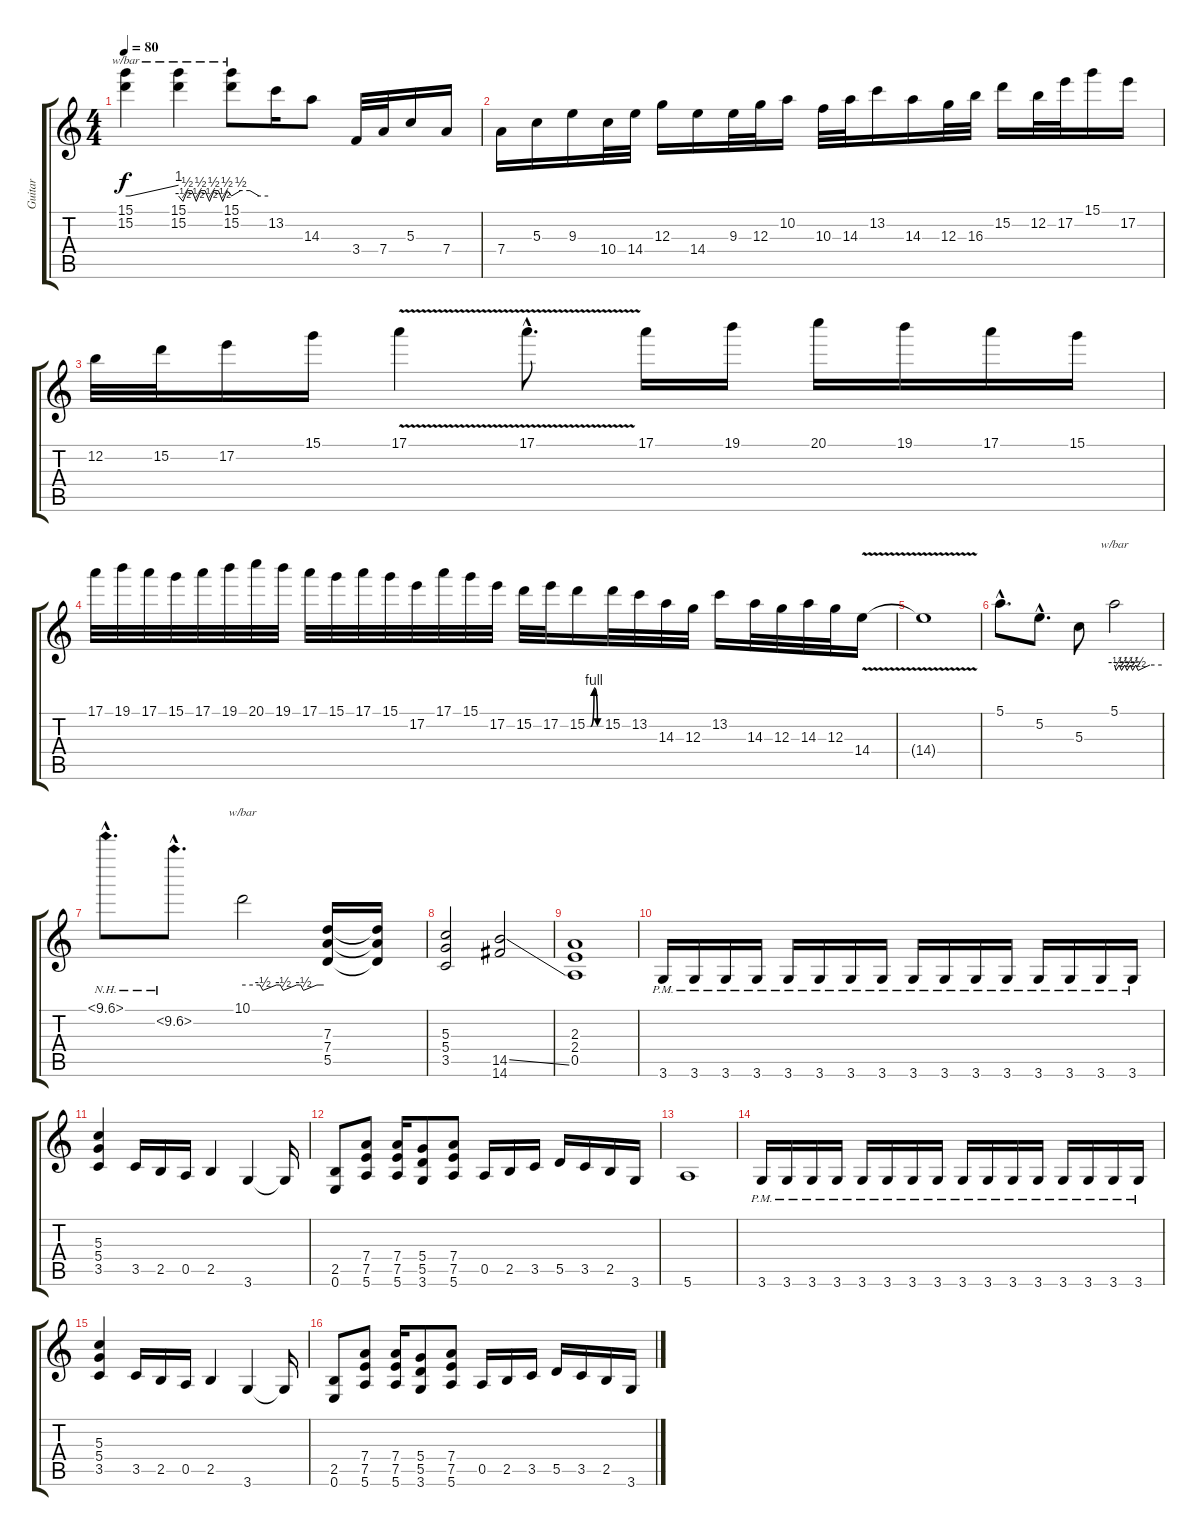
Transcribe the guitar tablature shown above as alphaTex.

\track ("Guitar" "Guitar") {instrument distortionguitar}
\staff {score tabs}
\tuning (E4 B3 G3 D3 A2 E2) {hide}
\ts (4 4)
\tempo 80
\clef g2
\ks c
(15.1 15.2).4{tbe (custom default 0 0 5 0 60 4) dy f} (15.1 15.2).4{tbe (custom default 0 0 5 -2 10 2 15 2 20 -2 25 2 30 2 35 -2 40 2 45 2 50 -2 55 2 60 0)} (15.1 15.2).8{tbe (custom default 0 0 15 2 30 2 45 0 60 0)} 13.2.16 14.3.8 3.4.32 7.4.32 5.3.16 7.4.16 |
7.4.16 5.3.16 9.3.16 10.4.32 14.4.32 12.3.16 14.4.16 9.3.32 12.3.32 10.2.16 10.3.32 14.3.32 13.2.16 14.3.16 12.3.32 16.3.32 15.2.16 12.2.32 17.2.32 15.1.16 17.2.16 |
12.2.32 15.2.32 17.2.16 15.1.16 17.1{v}.4 17.1{v hac}.8{d} 17.1.16 19.1.16 20.1.16 19.1.16 17.1.16 15.1.16 |
17.1.32 19.1.32 17.1.32 15.1.32 17.1.32 19.1.32 20.1.32 19.1.32 17.1.32 15.1.32 17.1.32 15.1.32 17.2.32 17.1.32 15.1.32 17.2.32 15.2.32 17.2.32 15.2{be (custom 0 0 15 0 30 4 45 0 60 0)}.16 15.2.32 13.2.32 14.3.32 12.3.32 13.2.16 14.3.32 12.3.32 14.3.32 12.3.32 14.4{v}.16 |
14.4{t}.1 |
5.1{hac}.8{d} 5.2{hac}.8{d} 5.3.8 5.1.2{tbe (custom default 0 0 2 -2 6 0 9 -2 13 0 16 -2 20 0 23 -2 27 0 30 -2 45 0 60 0)} |
10.1{nh hac}.8{d} 10.2{nh hac}.8{d} 10.1.2{tbe (custom default 0 0 13 0 15 -2 25 0 28 0 30 -2 40 0 43 0 45 -2 55 0 60 0)} (7.3 7.4 5.5).16 (7.3{t} 7.4{t} 5.5{t}).16 |
(5.3 5.4 3.5).2 (14.5{ss} 14.6).2 |
(2.3 2.4 0.5).1 |
3.6{pm}.16 3.6{pm}.16 3.6{pm}.16 3.6{pm}.16 3.6{pm}.16 3.6{pm}.16 3.6{pm}.16 3.6{pm}.16 3.6{pm}.16 3.6{pm}.16 3.6{pm}.16 3.6{pm}.16 3.6{pm}.16 3.6{pm}.16 3.6{pm}.16 3.6{pm}.16 |
(5.3 5.4 3.5).4 3.5.16 2.5.16 0.5.16 2.5.4 3.6.4 3.6{t}.16 |
(2.5 0.6).8 (7.4 7.5 5.6).8 (7.4 7.5 5.6).16 (5.4 5.5 3.6).8 (7.4 7.5 5.6).8 0.5.16 2.5.16 3.5.16 5.5.16 3.5.16 2.5.16 3.6.16 |
5.6.1 |
3.6{pm}.16 3.6{pm}.16 3.6{pm}.16 3.6{pm}.16 3.6{pm}.16 3.6{pm}.16 3.6{pm}.16 3.6{pm}.16 3.6{pm}.16 3.6{pm}.16 3.6{pm}.16 3.6{pm}.16 3.6{pm}.16 3.6{pm}.16 3.6{pm}.16 3.6{pm}.16 |
(5.3 5.4 3.5).4 3.5.16 2.5.16 0.5.16 2.5.4 3.6.4 3.6{t}.16 |
(2.5 0.6).8 (7.4 7.5 5.6).8 (7.4 7.5 5.6).16 (5.4 5.5 3.6).8 (7.4 7.5 5.6).8 0.5.16 2.5.16 3.5.16 5.5.16 3.5.16 2.5.16 3.6.16
